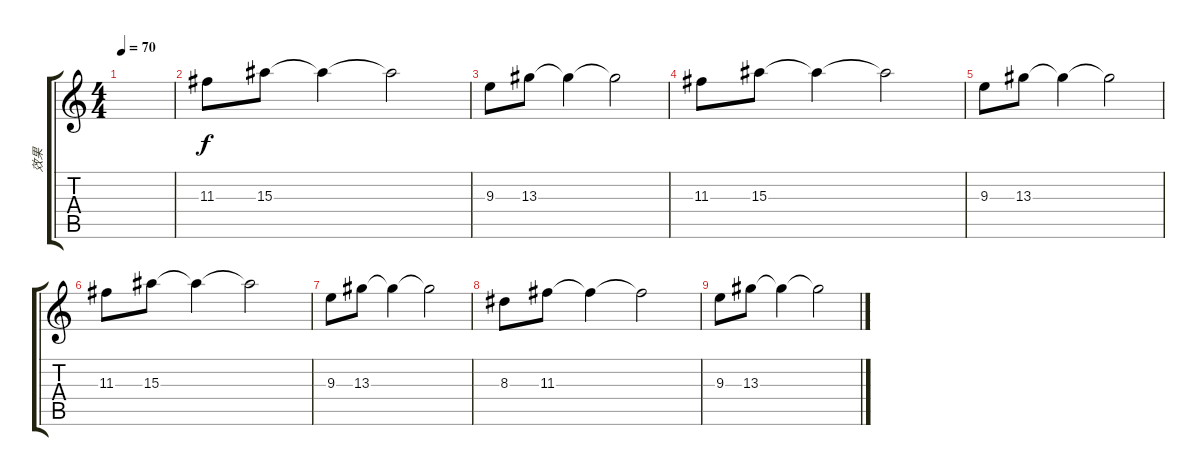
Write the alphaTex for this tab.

\track ("效果" "效果") {instrument distortionguitar}
\staff {score tabs}
\tuning (E4 B3 G3 D3 A2 E2) {hide}
\ts (4 4)
\tempo 70
\clef g2
\ks c
|
11.3.8{volume 8} 15.3.8 15.3{t}.4 15.3{t}.2 |
9.3.8 13.3.8 13.3{t}.4 13.3{t}.2 |
11.3.8 15.3.8 15.3{t}.4 15.3{t}.2 |
9.3.8 13.3.8 13.3{t}.4 13.3{t}.2 |
11.3.8 15.3.8 15.3{t}.4 15.3{t}.2 |
9.3.8 13.3.8 13.3{t}.4 13.3{t}.2 |
8.3.8 11.3.8 11.3{t}.4 11.3{t}.2 |
9.3.8 13.3.8 13.3{t}.4 13.3{t}.2
